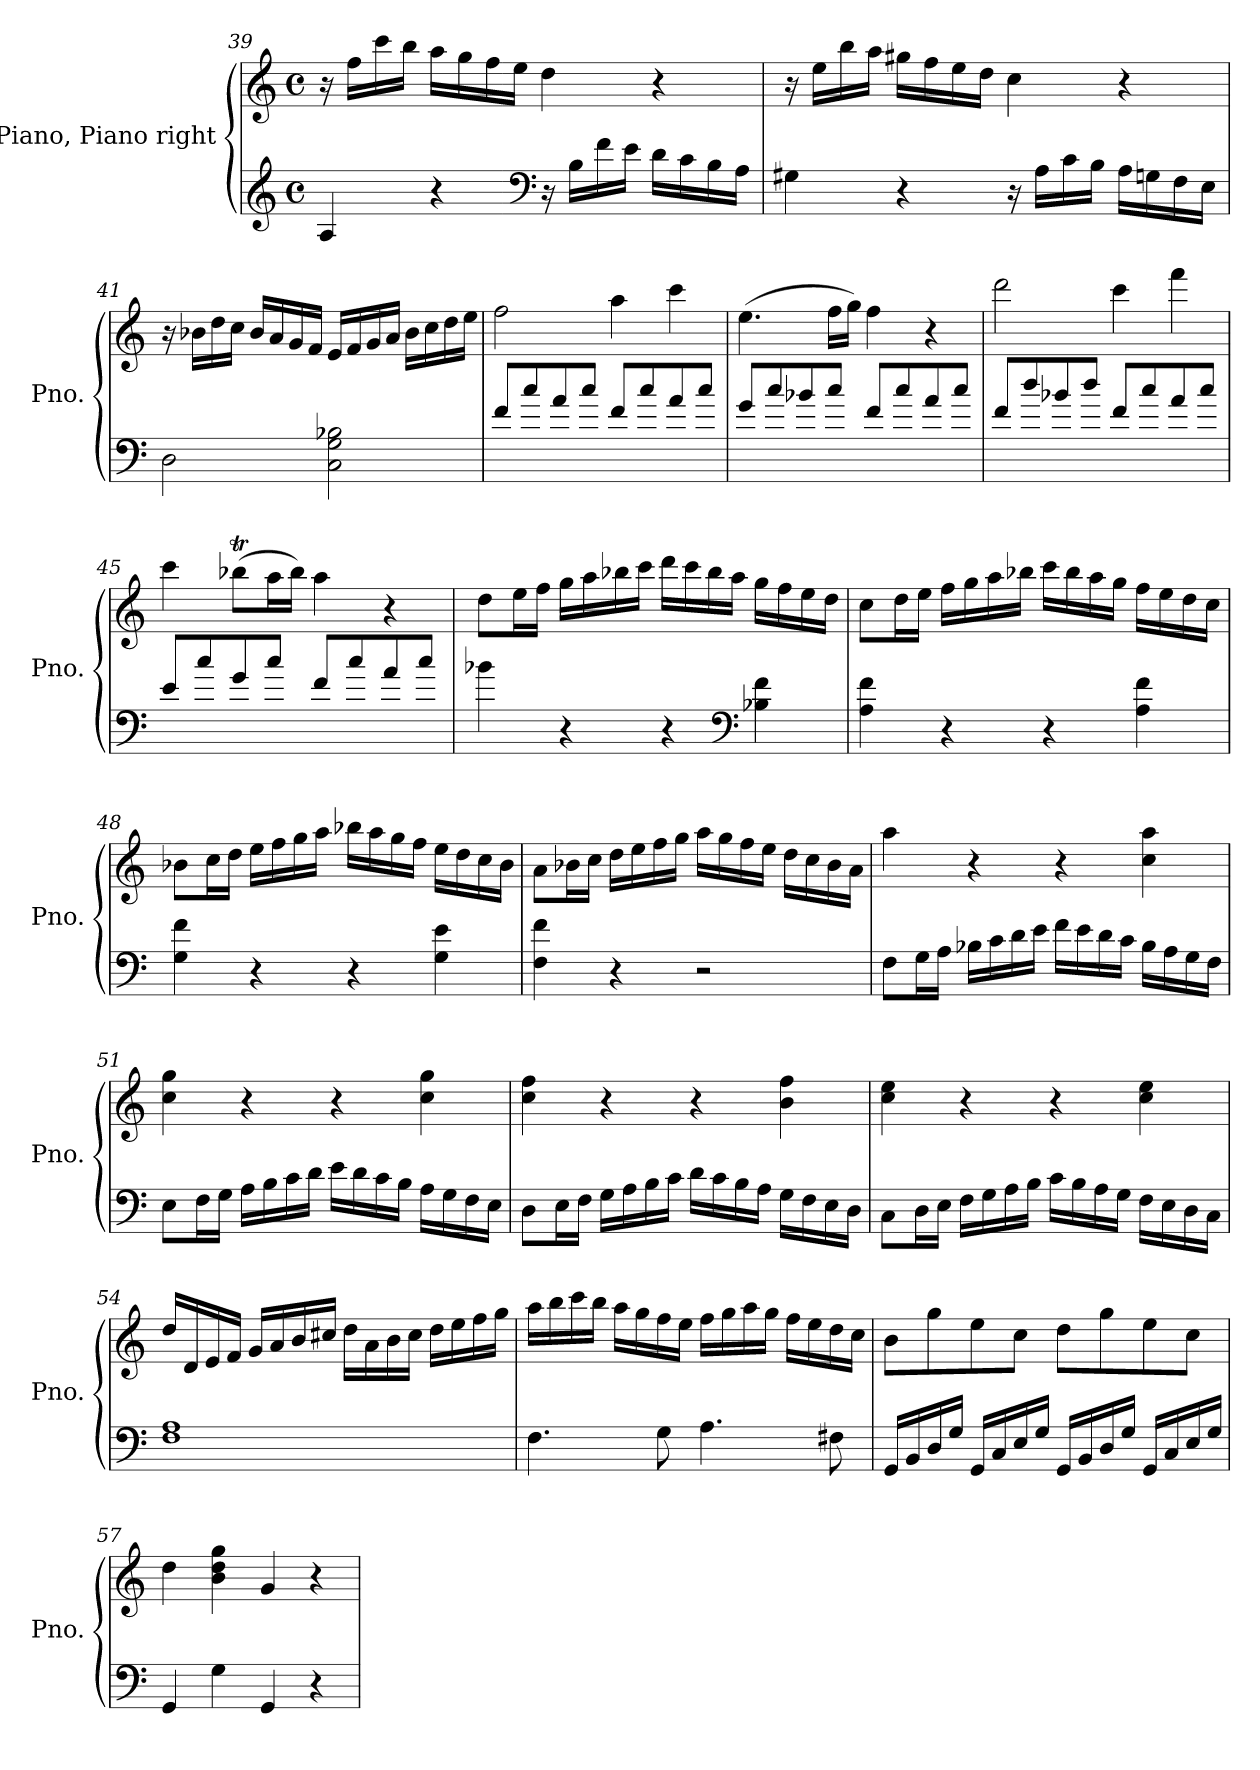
**kern	**kern
*part1	*part1
*staff2	*staff1
*I"Piano, Piano right	*
*I'Pno.	*
*clefG2	*clefG2
*k[]	*k[]
*M4/4	*M4/4
*met(c)	*met(c)
=39	=39
4A/	16r
.	16ff\LL
.	16ccc\
.	16bb\JJ
4r	16aa\LL
.	16gg\
.	16ff\
.	16ee\JJ
*clefF4	*
16r	4dd\
16B\LL	.
16f\	.
16e\JJ	.
16d\LL	4r
16c\	.
16B\	.
16A\JJ	.
=40	=40
4G#X\	16r
.	16ee\LL
.	16bb\
.	16aa\JJ
4r	16gg#X\LL
.	16ff\
.	16ee\
.	16dd\JJ
16r	4cc\
16A\LL	.
16c\	.
16B\JJ	.
16A\LL	4r
16Gn\	.
16F\	.
16E\JJ	.
=41	=41
2D\	16r
.	16b-X\LL
.	16dd\
.	16cc\JJ
.	16b-/LL
.	16a/
.	16g/
.	16f/JJ
2C\ 2G\ 2B-X\	16e/LL
.	16f/
.	16g/
.	16a/JJ
.	16b-\LL
.	16cc\
.	16dd\
.	16ee\JJ
=42	=42
8f/L	2ff\
8cc/	.
8a/	.
8cc/J	.
8f/L	4aa\
8cc/	.
8a/	4ccc\
8cc/J	.
=43	=43
8g/L	(>4.ee\
8cc/	.
8b-X/	.
8cc/J	16ff\LL
.	16gg\JJ)
8f/L	4ff\
8cc/	.
8a/	4r
8cc/J	.
=44	=44
8f/L	2ddd\
8dd/	.
8b-X/	.
8dd/J	.
8f/L	4ccc\
8cc/	.
8a/	4fff\
8cc/J	.
=45	=45
8e/L	4ccc\
8cc/	.
8g/	(>8bb-XT\L
8cc/J	16aa\L
.	16bb-\JJ)
8f/L	4aa\
8cc/	.
8a/	4r
8cc/J	.
=46	=46
4b-X\	8dd\L
.	16ee\L
.	16ff\JJ
4r	16gg\LL
.	16aa\
.	16bb-X\
.	16ccc\JJ
4r	16ddd\LL
.	16ccc\
.	16bb-\
.	16aa\JJ
*clefF4	*
4B-X\ 4f\	16gg\LL
.	16ff\
.	16ee\
.	16dd\JJ
=47	=47
4A\ 4f\	8cc\L
.	16dd\L
.	16ee\JJ
4r	16ff\LL
.	16gg\
.	16aa\
.	16bb-X\JJ
4r	16ccc\LL
.	16bb-\
.	16aa\
.	16gg\JJ
4A\ 4f\	16ff\LL
.	16ee\
.	16dd\
.	16cc\JJ
=48	=48
4G\ 4f\	8b-X\L
.	16cc\L
.	16dd\JJ
4r	16ee\LL
.	16ff\
.	16gg\
.	16aa\JJ
4r	16bb-X\LL
.	16aa\
.	16gg\
.	16ff\JJ
4G\ 4e\	16ee\LL
.	16dd\
.	16cc\
.	16b-\JJ
=49	=49
4F\ 4f\	8a\L
.	16b-X\L
.	16cc\JJ
4r	16dd\LL
.	16ee\
.	16ff\
.	16gg\JJ
2r	16aa\LL
.	16gg\
.	16ff\
.	16ee\JJ
.	16dd\LL
.	16cc\
.	16b-\
.	16a\JJ
=50	=50
8F\L	4aa\
16G\L	.
16A\JJ	.
16B-X\LL	4r
16c\	.
16d\	.
16e\JJ	.
16f\LL	4r
16e\	.
16d\	.
16c\JJ	.
16B-\LL	4cc\ 4aa\
16A\	.
16G\	.
16F\JJ	.
=51	=51
8E\L	4cc\ 4gg\
16F\L	.
16G\JJ	.
16A\LL	4r
16B\	.
16c\	.
16d\JJ	.
16e\LL	4r
16d\	.
16c\	.
16B\JJ	.
16A\LL	4cc\ 4gg\
16G\	.
16F\	.
16E\JJ	.
=52	=52
8D\L	4cc\ 4ff\
16E\L	.
16F\JJ	.
16G\LL	4r
16A\	.
16B\	.
16c\JJ	.
16d\LL	4r
16c\	.
16B\	.
16A\JJ	.
16G\LL	4b\ 4ff\
16F\	.
16E\	.
16D\JJ	.
=53	=53
8C\L	4cc\ 4ee\
16D\L	.
16E\JJ	.
16F\LL	4r
16G\	.
16A\	.
16B\JJ	.
16c\LL	4r
16B\	.
16A\	.
16G\JJ	.
16F\LL	4cc\ 4ee\
16E\	.
16D\	.
16C\JJ	.
=54	=54
1F 1A	16dd/LL
.	16d/
.	16e/
.	16f/JJ
.	16g/LL
.	16a/
.	16b/
.	16cc#X/JJ
.	16dd\LL
.	16a\
.	16b\
.	16cc#\JJ
.	16dd\LL
.	16ee\
.	16ff\
.	16gg\JJ
=55	=55
4.F\	16aa\LL
.	16bb\
.	16ccc\
.	16bb\JJ
.	16aa\LL
.	16gg\
8G\	16ff\
.	16ee\JJ
4.A\	16ff\LL
.	16gg\
.	16aa\
.	16gg\JJ
.	16ff\LL
.	16ee\
8F#X\	16dd\
.	16cc\JJ
=56	=56
16GG/LL	8b\L
16BB/	.
16D/	8gg\
16G/JJ	.
16GG/LL	8ee\
16C/	.
16E/	8cc\J
16G/JJ	.
16GG/LL	8dd\L
16BB/	.
16D/	8gg\
16G/JJ	.
16GG/LL	8ee\
16C/	.
16E/	8cc\J
16G/JJ	.
=57	=57
4GG/	4dd\
4G\	4b\ 4dd\ 4gg\
4GG/	4g/
4r	4r
=	=
*-	*-
